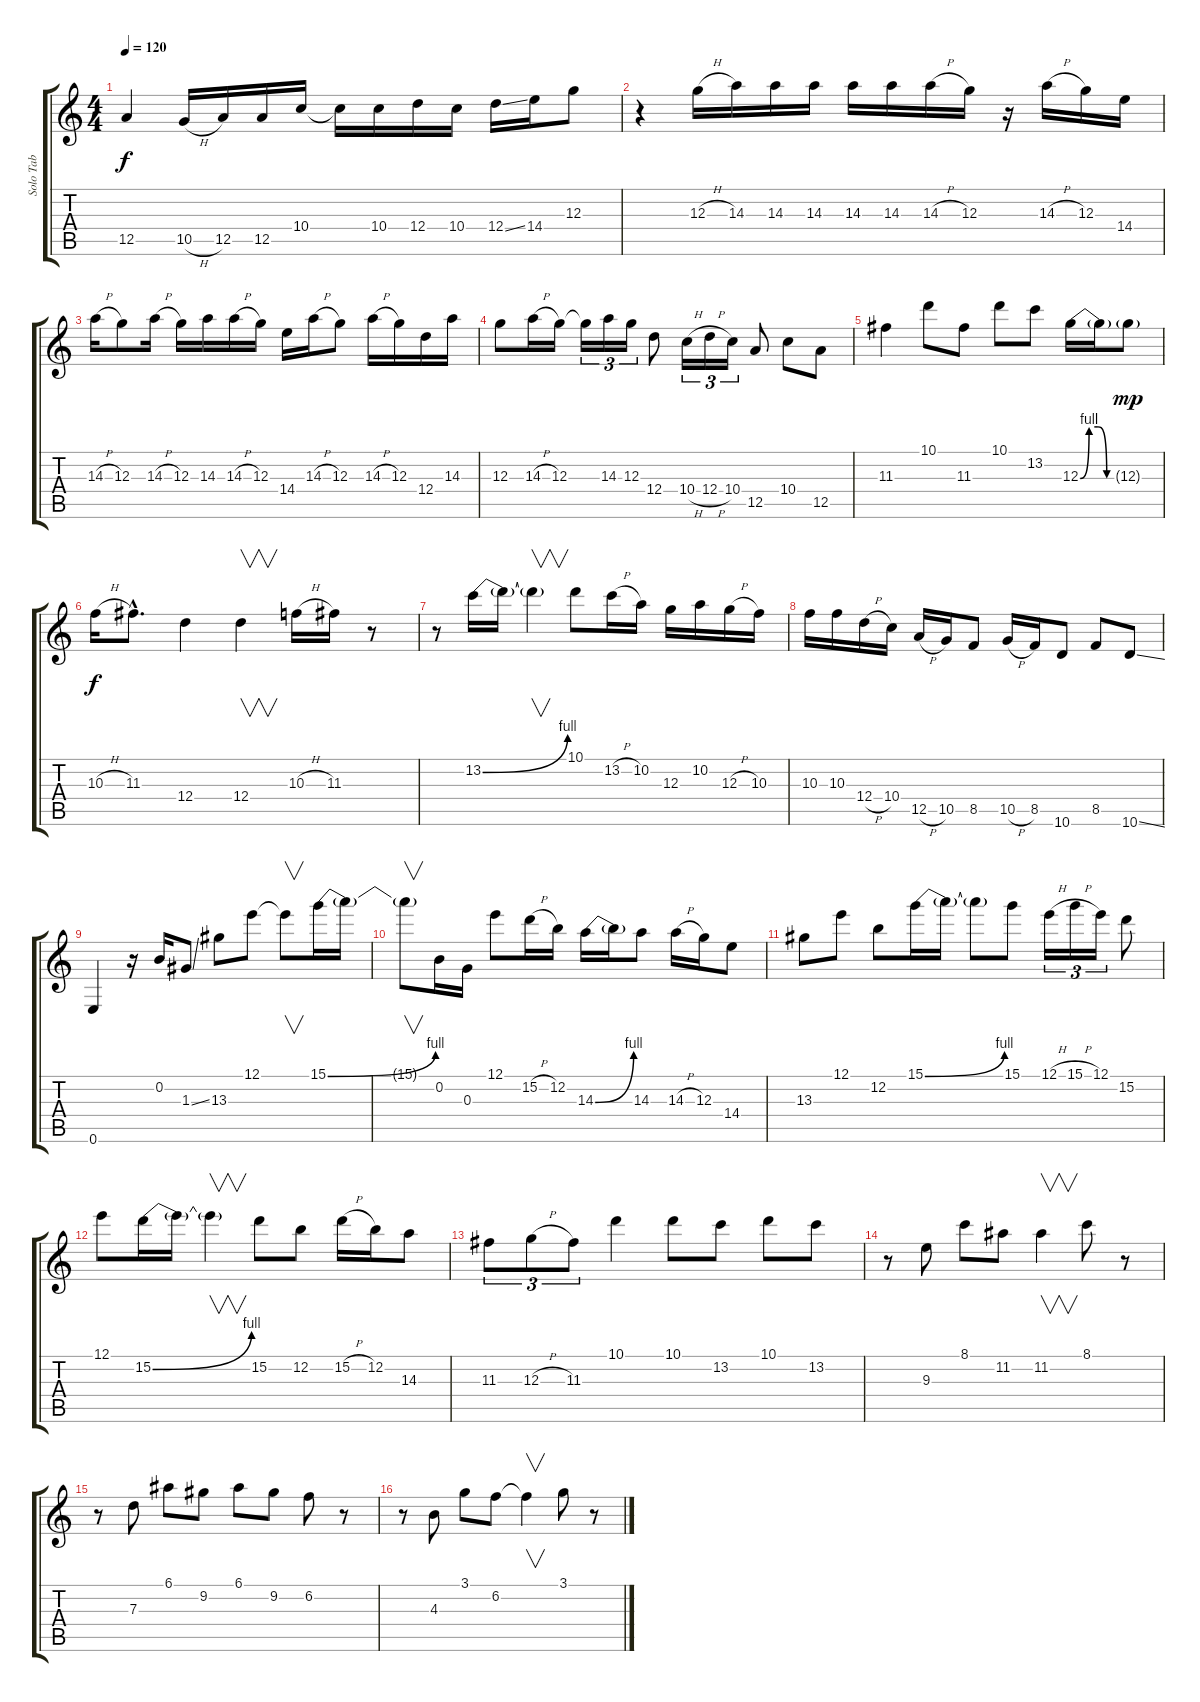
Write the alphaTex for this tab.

\track ("Solo Tab" "Solo Tab") {instrument overdrivenguitar}
\staff {score tabs}
\tuning (E4 B3 G3 D3 A2 E2) {hide}
\ts (4 4)
\tempo 120
\clef g2
\ks c
12.5.4{dy f} 10.5{h}.16 12.5.16 12.5.16 10.4.16 10.4{t}.16 10.4.16 12.4.16 10.4.16 12.4{ss}.16 14.4.16 12.3.8 |
r.4 12.3{h}.16 14.3.16 14.3.16 14.3.16 14.3.16 14.3.16 14.3{h}.16 12.3.16 r.16 14.3{h}.16 12.3.16 14.4.16 |
14.3{h}.16 12.3.8 14.3{h}.16 12.3.16 14.3.16 14.3{h}.16 12.3.16 14.4.16 14.3{h}.16 12.3.8 14.3{h}.16 12.3.16 12.4.16 14.3.16 |
12.3.8 14.3{h}.16 12.3.16 12.3{t}.16{tu (3 2)} 14.3.16{tu (3 2)} 12.3.16{tu (3 2)} 12.4.8 10.4{h}.16{tu (3 2)} 12.4{h}.16{tu (3 2)} 10.4.16{tu (3 2)} 12.5.8 10.4.8 12.5.8 |
11.3.4 10.1.8 11.3.8 10.1.8 13.2.8 12.3{be (custom 0 0 15 4 30 4 45 0 60 0)}.16 12.3{t}.16 12.3{g}.8{dy mp} |
10.3{h}.16{dy f} 11.3{hac}.8{d} 12.4.4 12.4.4{v} 10.3{h}.16 11.3.16 r.8 |
r.8 13.2{be (bend 0 0 60 4)}.16 13.2{t}.16 13.2{t}.4{v} 10.1.8 13.2{h}.16 10.2.16 12.3.16 10.2.16 12.3{h}.16 10.3.16 |
10.3.16 10.3.16 12.4{h}.16 10.4.16 12.5{h}.16 10.5.16 8.5.8 10.5{h}.16 8.5.16 10.6.8 8.5.8 10.6{ss}.8 |
0.6.4 r.16 0.2.16 1.3{ss}.8 13.3.8 12.1.8 12.1{t}.8{v} 15.1{be (bend 0 0 60 4)}.16 15.1{t}.16 |
15.1{t}.8{v} 0.2.16 0.3.16 12.1.8 15.2{h}.16 12.2.16 14.3{be (bend 0 0 60 4)}.16 14.3{t}.16 14.3.8 14.3{h}.16 12.3.16 14.4.8 |
13.3.8 12.1.8 12.2.8 15.1{be (bend 0 0 60 4)}.16 15.1{t}.16 15.1{t}.8 15.1.8 12.1{h}.16{tu (3 2)} 15.1{h}.16{tu (3 2)} 12.1.16{tu (3 2)} 15.2.8 |
12.1.8 15.2{be (bend 0 0 60 4)}.16 15.2{t}.16 15.2{t}.4{v} 15.2.8 12.2.8 15.2{h}.16 12.2.16 14.3.8 |
11.3.8{tu (3 2)} 12.3{h}.8{tu (3 2)} 11.3.8{tu (3 2)} 10.1.4 10.1.8 13.2.8 10.1.8 13.2.8 |
r.8 9.3.8 8.1.8 11.2.8 11.2.4{v} 8.1.8 r.8 |
r.8 7.3.8 6.1.8 9.2.8 6.1.8 9.2.8 6.2.8 r.8 |
r.8 4.3{ss}.8 3.1.8 6.2.8 6.2{t}.4{v} 3.1.8 r.8
